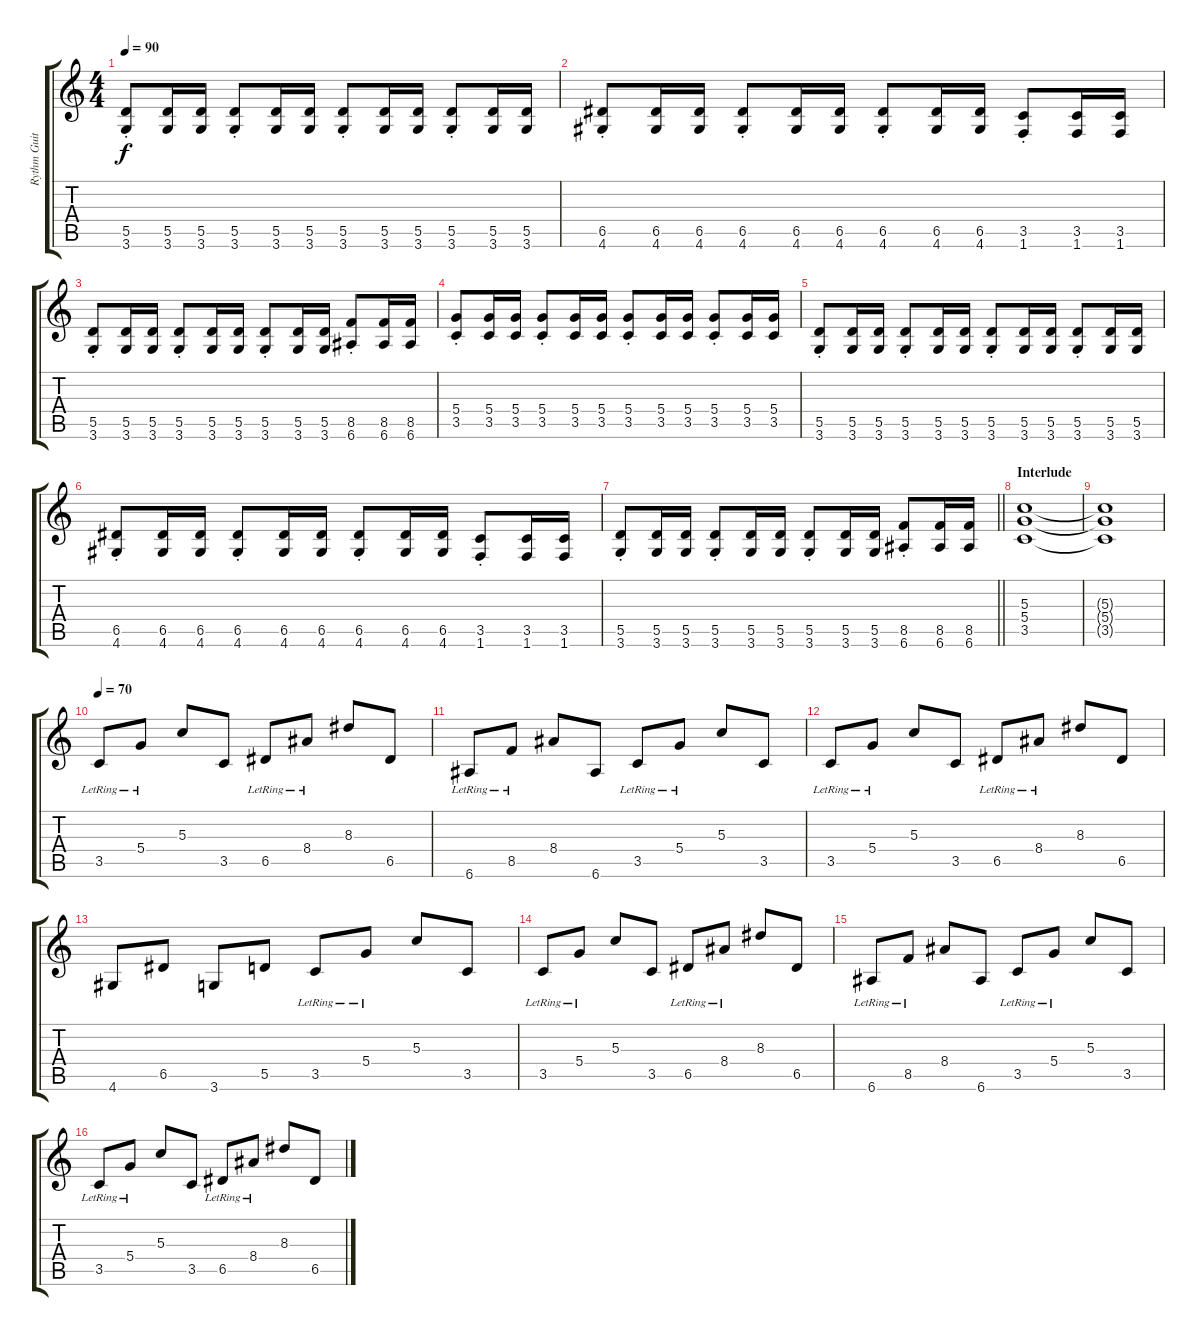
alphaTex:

\track ("Rythm Guitar" "Rythm Guit") {instrument distortionguitar}
\staff {score tabs}
\tuning (E4 B3 G3 D3 A2 E2) {hide}
\ts (4 4)
\tempo 90
\clef g2
\ks c
(5.5{st} 3.6{st}).8{dy f} (5.5 3.6).16 (5.5 3.6).16 (5.5{st} 3.6{st}).8 (5.5 3.6).16 (5.5 3.6).16 (5.5{st} 3.6{st}).8 (5.5 3.6).16 (5.5 3.6).16 (5.5{st} 3.6{st}).8 (5.5 3.6).16 (5.5 3.6).16 |
(6.5{st} 4.6{st}).8 (6.5 4.6).16 (6.5 4.6).16 (6.5{st} 4.6{st}).8 (6.5 4.6).16 (6.5 4.6).16 (6.5{st} 4.6{st}).8 (6.5 4.6).16 (6.5 4.6).16 (3.5{st} 1.6{st}).8 (3.5 1.6).16 (3.5 1.6).16 |
(5.5{st} 3.6{st}).8 (5.5 3.6).16 (5.5 3.6).16 (5.5{st} 3.6{st}).8 (5.5 3.6).16 (5.5 3.6).16 (5.5{st} 3.6{st}).8 (5.5 3.6).16 (5.5 3.6).16 (8.5{st} 6.6{st}).8 (8.5 6.6).16 (8.5 6.6).16 |
(5.4{st} 3.5{st}).8 (5.4 3.5).16 (5.4 3.5).16 (5.4{st} 3.5{st}).8 (5.4 3.5).16 (5.4 3.5).16 (5.4{st} 3.5{st}).8 (5.4 3.5).16 (5.4 3.5).16 (5.4{st} 3.5{st}).8 (5.4 3.5).16 (5.4 3.5).16 |
(5.5{st} 3.6{st}).8 (5.5 3.6).16 (5.5 3.6).16 (5.5{st} 3.6{st}).8 (5.5 3.6).16 (5.5 3.6).16 (5.5{st} 3.6{st}).8 (5.5 3.6).16 (5.5 3.6).16 (5.5{st} 3.6{st}).8 (5.5 3.6).16 (5.5 3.6).16 |
(6.5{st} 4.6{st}).8 (6.5 4.6).16 (6.5 4.6).16 (6.5{st} 4.6{st}).8 (6.5 4.6).16 (6.5 4.6).16 (6.5{st} 4.6{st}).8 (6.5 4.6).16 (6.5 4.6).16 (3.5{st} 1.6{st}).8 (3.5 1.6).16 (3.5 1.6).16 |
\barLineRight lightlight
(5.5{st} 3.6{st}).8 (5.5 3.6).16 (5.5 3.6).16 (5.5{st} 3.6{st}).8 (5.5 3.6).16 (5.5 3.6).16 (5.5{st} 3.6{st}).8 (5.5 3.6).16 (5.5 3.6).16 (8.5{st} 6.6{st}).8 (8.5 6.6).16 (8.5 6.6).16 |
\section ("" "Interlude")
(5.3 5.4 3.5).1 |
(5.3{t} 5.4{t} 3.5{t}).1 |
\tempo 70
3.5{lr}.8{instrument electricguitarclean} 5.4{lr}.8 5.3.8 3.5.8 6.5{lr}.8 8.4{lr}.8 8.3.8 6.5.8 |
6.6{lr}.8 8.5{lr}.8 8.4.8 6.6.8 3.5{lr}.8 5.4{lr}.8 5.3.8 3.5.8 |
3.5{lr}.8 5.4{lr}.8 5.3.8 3.5.8 6.5{lr}.8 8.4{lr}.8 8.3.8 6.5.8 |
4.6.8 6.5.8 3.6.8 5.5.8 3.5{lr}.8 5.4{lr}.8 5.3.8 3.5.8 |
3.5{lr}.8 5.4{lr}.8 5.3.8 3.5.8 6.5{lr}.8 8.4{lr}.8 8.3.8 6.5.8 |
6.6{lr}.8 8.5{lr}.8 8.4.8 6.6.8 3.5{lr}.8 5.4{lr}.8 5.3.8 3.5.8 |
3.5{lr}.8 5.4{lr}.8 5.3.8 3.5.8 6.5{lr}.8 8.4{lr}.8 8.3.8 6.5.8
